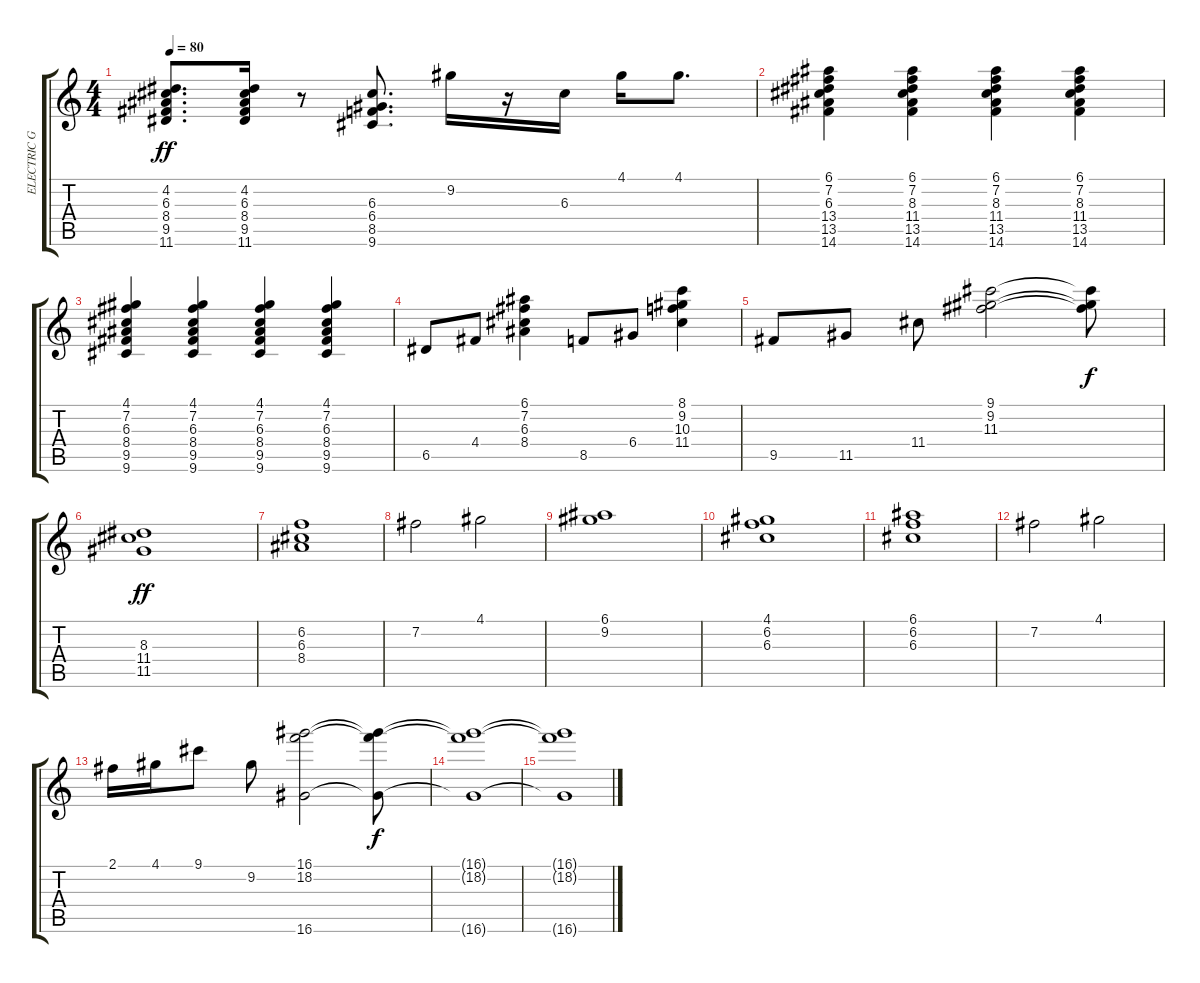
\track ("ELECTRIC GUIT" "ELECTRIC G") {instrument electricguitarjazz}
\staff {score tabs}
\tuning (E4 B3 G3 D3 A2 E2) {hide}
\ts (4 4)
\tempo 80
\clef g2
\ks c
(4.2 6.3 8.4 9.5 11.6).8{d dy ff volume 9} (4.2 6.3 8.4 9.5 11.6).16 r.8 (6.3 6.4 8.5 9.6).8{d} 9.2.16{volume 11} r.16 6.3.16 4.1.16 4.1.8{d} |
(6.1 7.2 6.3 13.4 13.5 14.6).4{volume 8} (6.1 7.2 8.3 11.4 13.5 14.6).4 (6.1 7.2 8.3 11.4 13.5 14.6).4 (6.1 7.2 8.3 11.4 13.5 14.6).4 |
(4.1 7.2 6.3 8.4 9.5 9.6).4 (4.1 7.2 6.3 8.4 9.5 9.6).4 (4.1 7.2 6.3 8.4 9.5 9.6).4 (4.1 7.2 6.3 8.4 9.5 9.6).4 |
6.5.8{volume 9} 4.4.8 (6.1 7.2 6.3 8.4).4 8.5.8 6.4.8 (8.1 9.2 10.3 11.4).4 |
9.5.8 11.5.8 11.4.8 (9.1 9.2 11.3).2 (9.1{t} 9.2{t} 11.3{t}).8{dy f} |
(8.3 11.4 11.5).1{dy ff volume 8 balance 11} |
(6.2 6.3 8.4).1{volume 8} |
7.2.2{volume 8} 4.1.2{volume 8} |
(6.1 9.2).1{volume 8} |
(4.1 6.2 6.3).1{volume 8} |
(6.1 6.2 6.3).1{volume 8} |
7.2.2{volume 8} 4.1.2{volume 8} |
2.1.16{volume 9} 4.1.16 9.1.8 9.2.8 (16.1 18.2 16.6).2{volume 10} (16.1{t} 18.2{t} 16.6{t}).8{dy f} |
(16.1{t} 18.2{t} 16.6{t}).1 |
(16.1{t} 18.2{t} 16.6{t}).1
